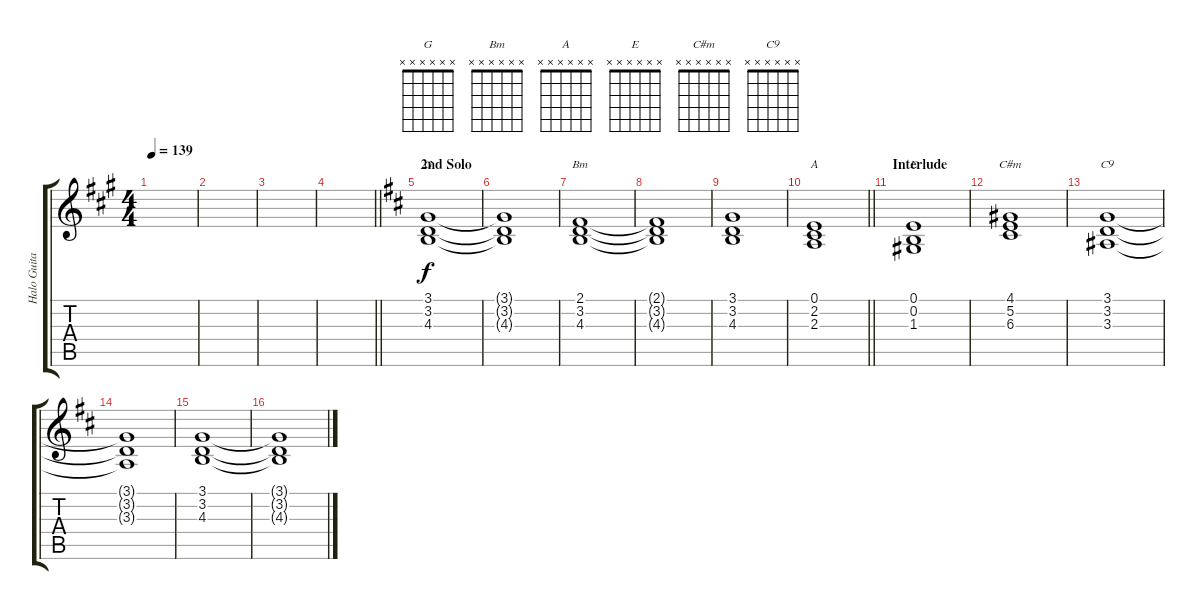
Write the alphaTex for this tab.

\track ("Halo Guitar" "Halo Guita") {instrument pad2warm}
\staff {score tabs}
\tuning (E4 B3 G3 D3 A2 E2) {hide}
\chord ("G" x x x x x x)
\chord ("Bm" x x x x x x)
\chord ("A" x x x x x x)
\chord ("E" x x x x x x)
\chord ("C#m" x x x x x x)
\chord ("C9" x x x x x x)
\ts (4 4)
\tempo 139
\clef g2
\ks a
|
|
|
\barLineRight lightlight
|
\section ("" "2nd Solo")
\ks d
(3.1 3.2 4.3).1{ch "G"} |
(3.1{t} 3.2{t} 4.3{t}).1 |
(2.1 3.2 4.3).1{ch "Bm"} |
(2.1{t} 3.2{t} 4.3{t}).1 |
(3.1 3.2 4.3).1 |
\barLineRight lightlight
(0.1 2.2 2.3).1{ch "A"} |
\section ("" "Interlude")
(0.1 0.2 1.3).1{ch "E"} |
(4.1 5.2 6.3).1{ch "C#m"} |
(3.1 3.2 3.3).1{ch "C9"} |
(3.1{t} 3.2{t} 3.3{t}).1 |
(3.1 3.2 4.3).1 |
(3.1{t} 3.2{t} 4.3{t}).1
